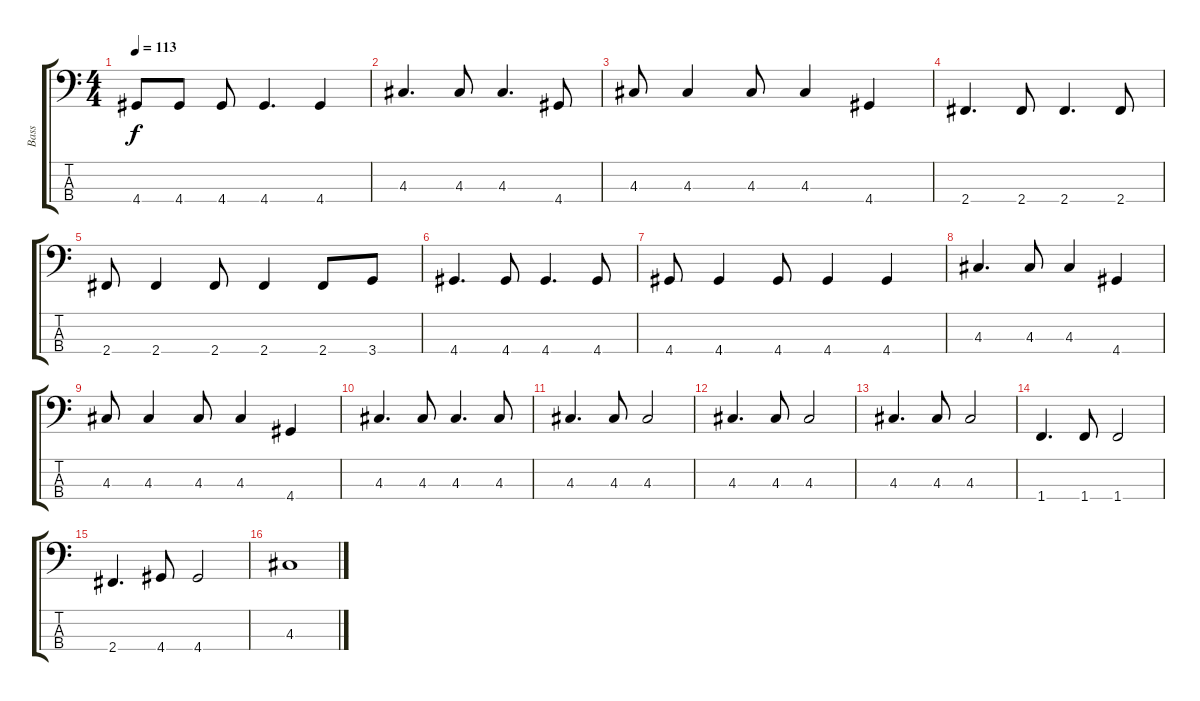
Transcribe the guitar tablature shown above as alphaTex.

\track ("Bass" "Bass") {instrument fretlessbass}
\staff {score tabs}
\tuning (G2 D2 A1 E1) {hide}
\ts (4 4)
\tempo 113
\clef f4
\ks c
4.4.8{dy f} 4.4.8 4.4.8 4.4.4{d} 4.4.4 |
4.3.4{d} 4.3.8 4.3.4{d} 4.4.8 |
4.3.8 4.3.4 4.3.8 4.3.4 4.4.4 |
2.4.4{d} 2.4.8 2.4.4{d} 2.4.8 |
2.4.8 2.4.4 2.4.8 2.4.4 2.4.8 3.4.8 |
4.4.4{d} 4.4.8 4.4.4{d} 4.4.8 |
4.4.8 4.4.4 4.4.8 4.4.4 4.4.4 |
4.3.4{d} 4.3.8 4.3.4 4.4.4 |
4.3.8 4.3.4 4.3.8 4.3.4 4.4.4 |
4.3.4{d} 4.3.8 4.3.4{d} 4.3.8 |
4.3.4{d} 4.3.8 4.3.2 |
4.3.4{d} 4.3.8 4.3.2 |
4.3.4{d} 4.3.8 4.3.2 |
1.4.4{d} 1.4.8 1.4.2 |
2.4.4{d} 4.4.8 4.4.2 |
4.3.1
